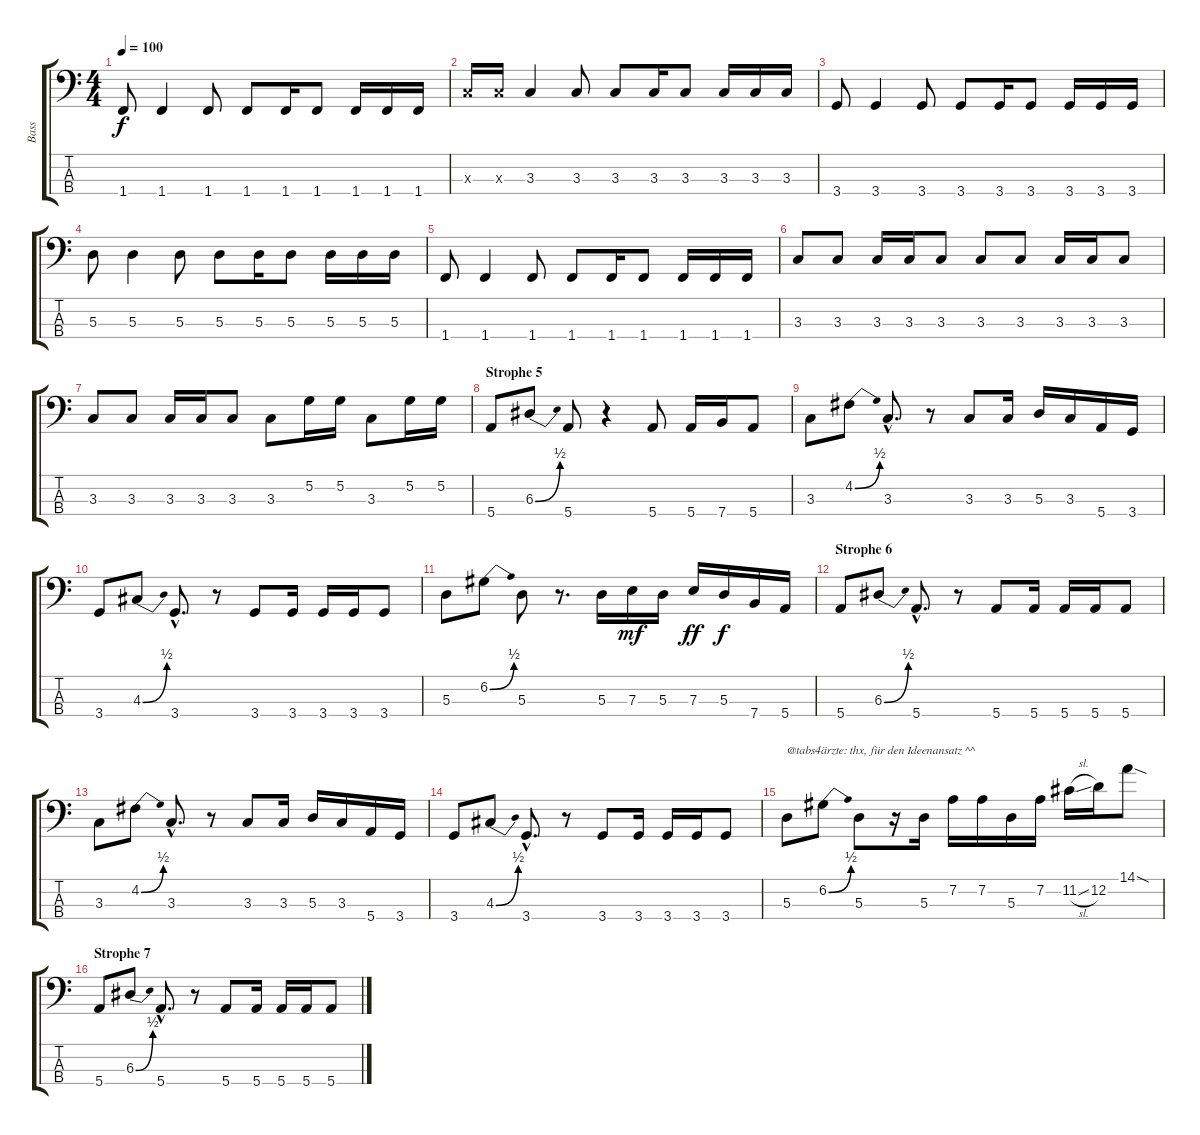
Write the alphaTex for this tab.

\track ("Bass" "Bass") {instrument electricbassfinger}
\staff {score tabs}
\tuning (G2 D2 A1 E1) {hide}
\ts (4 4)
\tempo 100
\clef f4
\ks c
1.4.8{dy f} 1.4.4 1.4.8 1.4.8 1.4.16 1.4.8 1.4.16 1.4.16 1.4.16 |
3.3{x}.16 3.3{x}.16 3.3.4 3.3.8 3.3.8 3.3.16 3.3.8 3.3.16 3.3.16 3.3.16 |
3.4.8 3.4.4 3.4.8 3.4.8 3.4.16 3.4.8 3.4.16 3.4.16 3.4.16 |
5.3.8 5.3.4 5.3.8 5.3.8 5.3.16 5.3.8 5.3.16 5.3.16 5.3.16 |
1.4.8 1.4.4 1.4.8 1.4.8 1.4.16 1.4.8 1.4.16 1.4.16 1.4.16 |
3.3.8 3.3.8 3.3.16 3.3.16 3.3.8 3.3.8 3.3.8 3.3.16 3.3.16 3.3.8 |
3.3.8 3.3.8 3.3.16 3.3.16 3.3.8 3.3.8 5.2.16 5.2.16 3.3.8 5.2.16 5.2.16 |
\section ("" "Strophe 5")
5.4.8 6.3{be (bend 0 0 60 2)}.8 5.4.8 r.4 5.4.8 5.4.16 7.4.16 5.4.8 |
3.3.8 4.2{be (bend 0 0 60 2)}.8 3.3{hac}.8{d} r.8 3.3.8 3.3.16 5.3.16 3.3.16 5.4.16 3.4.16 |
3.4.8 4.3{be (bend 0 0 60 2)}.8 3.4{hac}.8{d} r.8 3.4.8 3.4.16 3.4.16 3.4.16 3.4.8 |
5.3.8 6.2{be (bend 0 0 60 2)}.8 5.3.8 r.8{d} 5.3.16 7.3.16{dy mf} 5.3.16 7.3.16{dy ff} 5.3.16{dy f} 7.4.16 5.4.16 |
\section ("" "Strophe 6")
5.4.8 6.3{be (bend 0 0 60 2)}.8 5.4{hac}.8{d} r.8 5.4.8 5.4.16 5.4.16 5.4.16 5.4.8 |
3.3.8 4.2{be (bend 0 0 60 2)}.8 3.3{hac}.8{d} r.8 3.3.8 3.3.16 5.3.16 3.3.16 5.4.16 3.4.16 |
3.4.8 4.3{be (bend 0 0 60 2)}.8 3.4{hac}.8{d} r.8 3.4.8 3.4.16 3.4.16 3.4.16 3.4.8 |
5.3.8{txt "@tabs4ärzte: thx, für den Ideenansatz ^^"} 6.2{be (bend 0 0 60 2)}.8 5.3.8 r.16 5.3.16 7.2.16 7.2.16 5.3.16 7.2.16 11.2{sl}.16 12.2.16 14.1{sod}.8 |
\section ("" "Strophe 7")
5.4.8 6.3{be (bend 0 0 60 2)}.8 5.4{hac}.8{d} r.8 5.4.8 5.4.16 5.4.16 5.4.16 5.4.8
